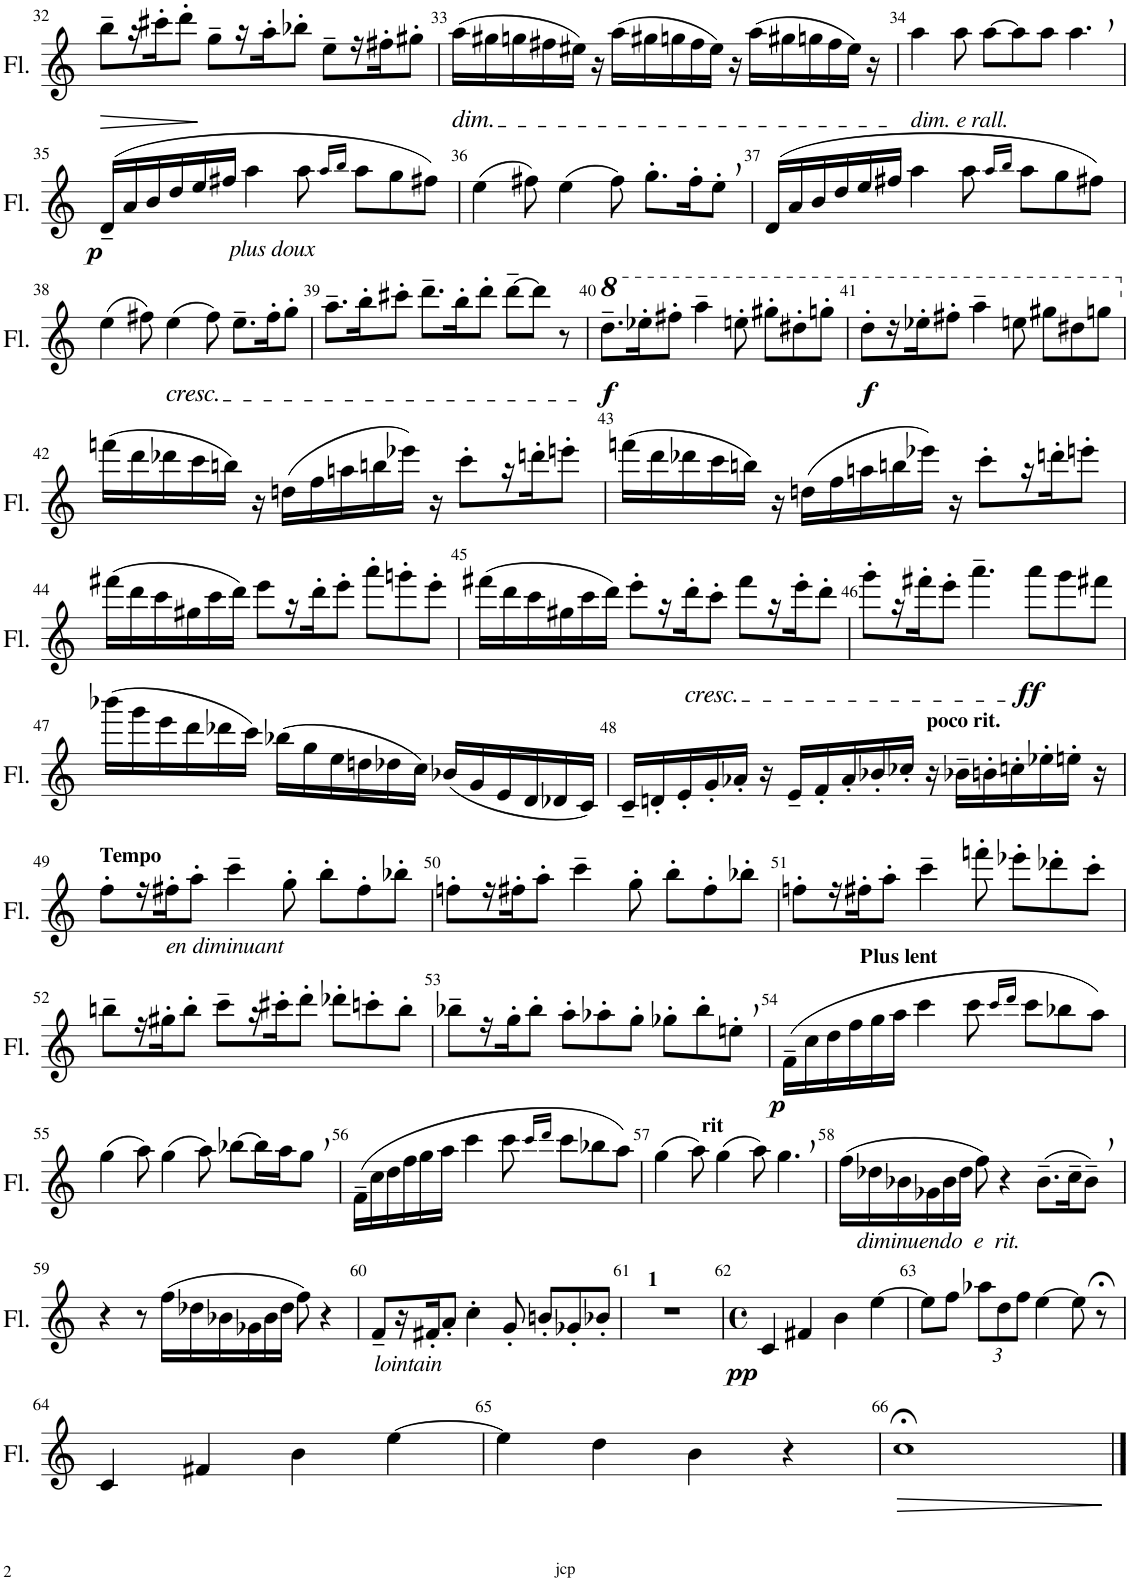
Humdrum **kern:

**kern	**dynam
*part1	*part1
*staff1	*staff1
*I"Flûte	*
*I'Fl.	*
!!LO:PB:g=z
*clefG2	*
*k[]	*
*M9/8	*
=32	=32
!	!LO:HP:b
8bb~\L	>
16r	.
16ccc#X'\J	.
8ddd'\J	.
8gg~\L	]
16r	.
16aa'\J	.
8bb-X'\J	.
8ee~\L	.
16r	.
16ff#X'\J	.
8gg#X'\J	.
=33	=33
!LO:TX:b:i:t=dim.	!
(16aa\LL	.
16gg#X\	.
16ggn\	.
16ff#X\	.
16ee#X\JJ)	.
16r	.
(16aa\LL	.
16gg#X\	.
16ggn\	.
16ff#\	.
16ee#\JJ)	.
16r	.
(16aa\LL	.
16gg#X\	.
16ggn\	.
16ff#\	.
16ee#\JJ)	.
16r	.
=34	=34
!LO:TX:b:i:t=dim. e rall.	!
4aa\	.
8aa\	.
[8aa\L	.
8aa\]	.
8aa\J	.
4.aa,\	.
!!LO:LB:g=z
=35	=35
!	!LO:DY:b
(16d~/LL	p
16a/	.
16b/	.
16dd/	.
16ee/	.
!LO:TX:b:i:t=plus doux	!
16ff#X/JJ	.
4aa\	.
8aa\	.
16qaa/LL	.
16qbb/JJ	.
8aa\L	.
8gg\	.
8ff#X\J)	.
=36	=36
(4ee\	.
8ff#X\)	.
(4ee\	.
8ff#\)	.
8.gg'\L	.
16ff#'\K	.
8ee',\J	.
=37	=37
(16d/LL	.
16a/	.
16b/	.
16dd/	.
16ee/	.
16ff#X/JJ	.
4aa\	.
8aa\	.
16qaa/LL	.
16qbb/JJ	.
8aa\L	.
8gg\	.
8ff#X\J)	.
!!LO:LB:g=z
=38	=38
(4ee\	.
8ff#X\)	.
!LO:TX:b:i:t=cresc.	!
(4ee\	.
8ff#\)	.
8.ee~\L	.
16ff#'\K	.
8gg'\J	.
=39	=39
8.aa~\L	.
16bb'\K	.
8ccc#X'\J	.
8.ddd~\L	.
16bb'\K	.
8ddd'\J	.
[8ddd~\L	.
8ddd\J]	.
8r	.
=40	=40
*8va	*
!	!LO:DY:b
8.ddd~\L	f
16eee-X'\K	.
8fff#X'\J	.
4aaa~\	.
8eeen'\	.
8ggg#X'\L	.
8ddd#X'\	.
8gggn'\J	.
=41	=41
!	!LO:DY:b
8ddd'\L	f
16r	.
16eee-X'\J	.
8fff#X'\J	.
4aaa~\	.
8eeen\	.
8ggg#X\L	.
8ddd#X\	.
8gggn\J	.
!!LO:LB:g=z
=42	=42
*X8va	*
(16fffn\LL	.
16ddd\	.
16ddd-X\	.
16ccc\	.
16bbn\JJ)	.
16r	.
(16ddn\LL	.
16ff\	.
16aan\	.
16bbn\	.
16eee-X\JJ)	.
16r	.
8ccc'\L	.
16r	.
16dddn'\J	.
8eeen'\J	.
=43	=43
(16fffn\LL	.
16ddd\	.
16ddd-X\	.
16ccc\	.
16bbn\JJ)	.
16r	.
(16ddn\LL	.
16ff\	.
16aan\	.
16bbn\	.
16eee-X\JJ)	.
16r	.
8ccc'\L	.
16r	.
16dddn'\J	.
8eeen'\J	.
!!LO:LB:g=z
=44	=44
(16fff#X\LL	.
16ddd\	.
16ccc\	.
16gg#X\	.
16ccc\	.
16ddd\JJ)	.
8eee\L	.
16r	.
16ddd'\J	.
8eee'\J	.
8aaa'\L	.
8gggn'\	.
8eee'\J	.
=45	=45
(16fff#X\LL	.
16ddd\	.
16ccc\	.
16gg#X\	.
16ccc\	.
16ddd\JJ)	.
8eee'\L	.
16r	.
!LO:TX:b:i:t=cresc.	!
16ddd'\J	.
8ccc'\J	.
8fff#\L	.
16r	.
16eee'\J	.
8ddd'\J	.
=46	=46
8ggg'\L	.
16r	.
16fff#X'\J	.
8eee'\J	.
4.aaa~\	.
!	!LO:DY:b
8aaa\L	ff
8ggg\	.
8fff#X\J	.
!!LO:LB:g=z
=47	=47
(16bbb-X\LL	.
16ggg\	.
16eee\	.
16ddd\	.
16ddd-X\	.
16ccc\JJ)	.
(16bb-X\LL	.
16gg\	.
16ee\	.
16ddn\	.
16dd-X\	.
16cc\JJ)	.
(16b-X/LL	.
16g/	.
16e/	.
16d/	.
16d-X/	.
16c/JJ)	.
=48	=48
16c~/LL	.
16dn'/	.
16e'/	.
16g'/	.
16a-X'/JJ	.
16r	.
16e~/LL	.
16f'/	.
16a-'/	.
16b-X'/	.
16cc-X'/JJ	.
!LO:TX:a:B:t=poco rit.	!
16r	.
16b-X~\LL	.
16bn'\	.
16ccn'\	.
16ee-X'\	.
16een'\JJ	.
16r	.
!!LO:LB:g=z
=49	=49
!LO:TX:a:B:t=Tempo	!
8ff'\L	.
16r	.
!LO:TX:b:i:t=en diminuant	!
16ff#X'\J	.
8aa'\J	.
4ccc~\	.
8gg'\	.
8bb'\L	.
8ff#'\	.
8bb-X'\J	.
=50	=50
8ffn'\L	.
16r	.
16ff#X'\J	.
8aa'\J	.
4ccc~\	.
8gg'\	.
8bb'\L	.
8ff#'\	.
8bb-X'\J	.
=51	=51
8ffn'\L	.
16r	.
16ff#X'\J	.
8aa'\J	.
4ccc~\	.
8fffn'\	.
8eee-X'\L	.
8ddd-X'\	.
8ccc'\J	.
!!LO:LB:g=z
=52	=52
8bbn~\L	.
16r	.
16gg#X'\J	.
8bb'\J	.
8ccc~\L	.
16r	.
16ccc#X'\J	.
8ddd'\J	.
8ddd-X'\L	.
8cccn'\	.
8bb'\J	.
=53	=53
8bb-X~\L	.
16r	.
16gg'\J	.
8bb-'\J	.
8aa'\L	.
8aa-X'\	.
8gg'\J	.
8gg-X'\L	.
8bb-'\	.
8een',\J	.
=54	=54
!LO:TX:a:B:t=Plus lent	!
!	!LO:DY:b
(16f~\LL	p
16cc\	.
16dd\	.
16ff\	.
16gg\	.
16aa\JJ	.
4ccc\	.
8ccc\	.
16qccc/LL	.
16qddd/JJ	.
8ccc\L	.
8bb-X\	.
8aa\J)	.
!!LO:LB:g=z
=55	=55
(4gg\	.
8aa\)	.
(4gg\	.
8aa\)	.
[8bb-X\L	.
16bb-\L]	.
16aa\J	.
8gg,\J	.
=56	=56
(16f~\LL	.
16cc\	.
16dd\	.
16ff\	.
16gg\	.
16aa\JJ	.
4ccc\	.
8ccc\	.
16qccc/LL	.
16qddd/JJ	.
8ccc\L	.
8bb-X\	.
8aa\J)	.
=57	=57
(4gg\	.
!LO:TX:a:B:t=rit	!
8aa\)	.
(4gg\	.
8aa\)	.
4.gg,\	.
=58	=58
!LO:TX:b:i:t=diminuendo  e  rit.	!
(16ff\LL	.
16dd-X\	.
16b-X\	.
16g-X\	.
16b-\	.
16dd-\JJ	.
8ff\)	.
4r	.
(8.b-~\L	.
16cc~\K	.
8b-~,\J)	.
!!LO:LB:g=z
=59	=59
4r	.
8r	.
(16ff\LL	.
16dd-X\	.
16b-X\	.
16g-X\	.
16b-\	.
16dd-\JJ	.
8ff\)	.
4r	.
=60	=60
!LO:TX:b:i:t=lointain	!
8f~/L	.
16r	.
16f#X'/J	.
8a'/J	.
4cc'\	.
8g'/	.
8bn'/L	.
8g-X'/	.
8b-X'/J	.
=61	=61
!LO:TX:a:B:t=1	!
8%9r	.
=62	=62
*M4/4	*
*met(c)	*
!	!LO:DY:b
4c/	pp
4f#X/	.
4b\	.
[4ee\	.
=63	=63
8ee\L]	.
8ff\J	.
*Xbrackettup	*
12aa-X\L	.
12dd\	.
12ff\J	.
[4ee\	.
8ee\]	.
8r;<	.
!!LO:LB:g=z
=64	=64
4c/	.
4f#X/	.
4b\	.
[4ee\	.
=65	=65
4ee\]	.
4dd\	.
4b\	.
4r	.
=66	=66
!	!LO:HP:b
1cc;<	>
.	]
==	==
*-	*-
